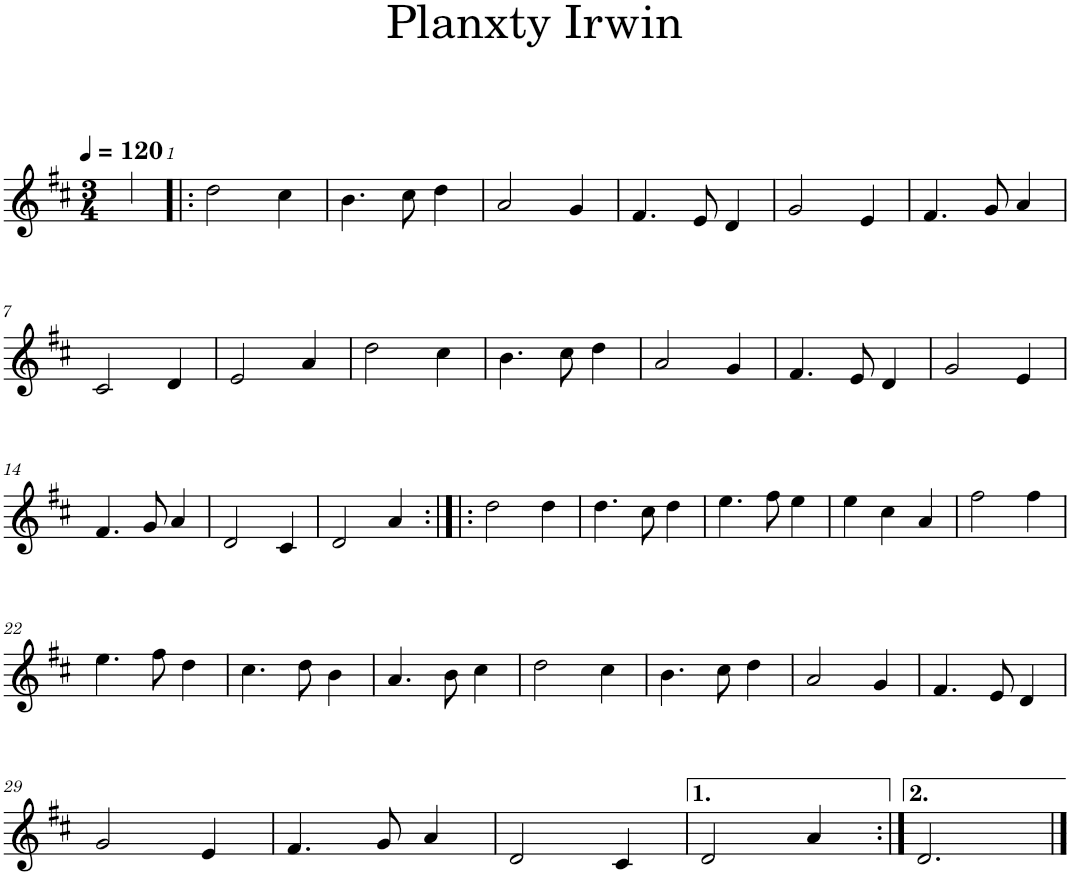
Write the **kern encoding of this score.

**kern
*part1
*staff1
*I"Flute
*I'Fl.
*clefG2
*k[f#c#]
*M3/4
*MM120
=
4a/
=1!|:
2dd\
4cc#\
=2
4.b\
8cc#\
4dd\
=3
2a/
4g/
=4
4.f#/
8e/
4d/
=5
2g/
4e/
=6
4.f#/
8g/
4a/
!!LO:LB:g=z
=7
2c#/
4d/
=8
2e/
4a/
=9
2dd\
4cc#\
=10
4.b\
8cc#\
4dd\
=11
2a/
4g/
=12
4.f#/
8e/
4d/
=13
2g/
4e/
!!LO:LB:g=z
=14
4.f#/
8g/
4a/
=15
2d/
4c#/
=16
2d/
4a/
=17:|!|:
2dd\
4dd\
=18
4.dd\
8cc#\
4dd\
=19
4.ee\
8ff#\
4ee\
=20
4ee\
4cc#\
4a/
=21
2ff#\
4ff#\
!!LO:LB:g=z
=22
4.ee\
8ff#\
4dd\
=23
4.cc#\
8dd\
4b\
=24
4.a/
8b\
4cc#\
=25
2dd\
4cc#\
=26
4.b\
8cc#\
4dd\
=27
2a/
4g/
=28
4.f#/
8e/
4d/
!!LO:LB:g=z
=29
2g/
4e/
=30
4.f#/
8g/
4a/
=31
2d/
4c#/
=32
2d/
4a/
=33:|!
2.d/
==
*-
